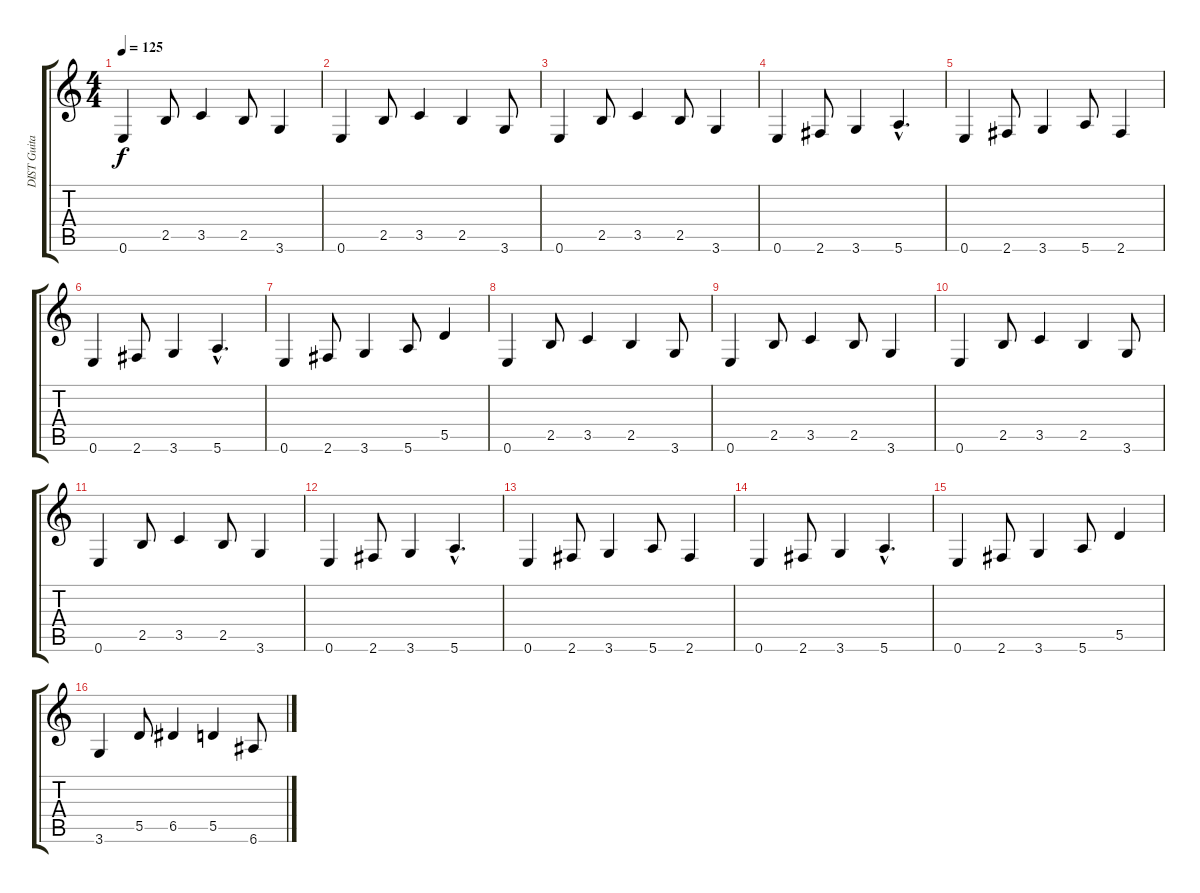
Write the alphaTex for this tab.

\track ("DIST Guitar" "DIST Guita") {instrument distortionguitar}
\staff {score tabs}
\tuning (E4 B3 G3 D3 A2 E2) {hide}
\ts (4 4)
\tempo 125
\clef g2
\ks c
0.6.4{dy f} 2.5.8 3.5.4 2.5.8 3.6.4 |
0.6.4 2.5.8 3.5.4 2.5.4 3.6.8 |
0.6.4 2.5.8 3.5.4 2.5.8 3.6.4 |
0.6.4 2.6.8 3.6.4 5.6{hac}.4{d} |
0.6.4 2.6.8 3.6.4 5.6.8 2.6.4 |
0.6.4 2.6.8 3.6.4 5.6{hac}.4{d} |
0.6.4 2.6.8 3.6.4 5.6.8 5.5.4 |
0.6.4 2.5.8 3.5.4 2.5.4 3.6.8 |
0.6.4 2.5.8 3.5.4 2.5.8 3.6.4 |
0.6.4 2.5.8 3.5.4 2.5.4 3.6.8 |
0.6.4 2.5.8 3.5.4 2.5.8 3.6.4 |
0.6.4 2.6.8 3.6.4 5.6{hac}.4{d} |
0.6.4 2.6.8 3.6.4 5.6.8 2.6.4 |
0.6.4 2.6.8 3.6.4 5.6{hac}.4{d} |
0.6.4 2.6.8 3.6.4 5.6.8 5.5.4 |
3.6.4 5.5.8 6.5.4 5.5.4 6.6.8
